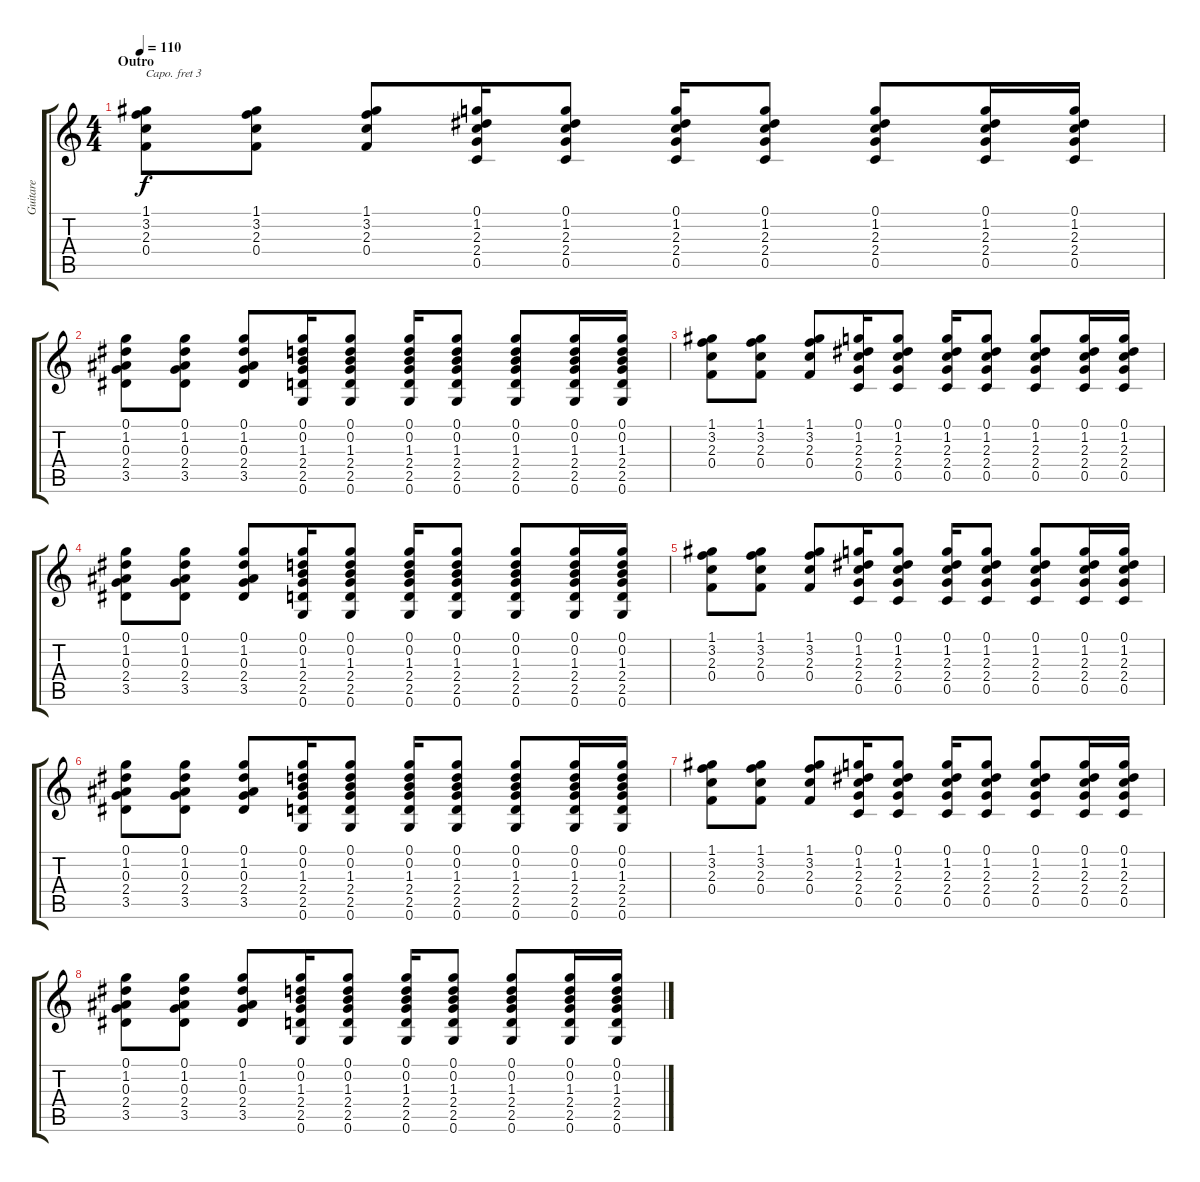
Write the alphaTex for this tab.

\track ("Guitare" "Guitare") {instrument electricguitarmuted}
\staff {score tabs}
\capo 3
\tuning (E4 B3 G3 D3 A2 E2) {hide}
\ts (4 4)
\section ("" "Outro")
\tempo 110
\clef g2
\ks c
(1.1 3.2 2.3 0.4).8{dy f} (1.1 3.2 2.3 0.4).8 (1.1 3.2 2.3 0.4).8 (0.1 1.2 2.3 2.4 0.5).16 (0.1 1.2 2.3 2.4 0.5).8 (0.1 1.2 2.3 2.4 0.5).16 (0.1 1.2 2.3 2.4 0.5).8 (0.1 1.2 2.3 2.4 0.5).8 (0.1 1.2 2.3 2.4 0.5).16 (0.1 1.2 2.3 2.4 0.5).16 |
(0.1 1.2 0.3 2.4 3.5).8 (0.1 1.2 0.3 2.4 3.5).8 (0.1 1.2 0.3 2.4 3.5).8 (0.1 0.2 1.3 2.4 2.5 0.6).16 (0.1 0.2 1.3 2.4 2.5 0.6).8 (0.1 0.2 1.3 2.4 2.5 0.6).16 (0.1 0.2 1.3 2.4 2.5 0.6).8 (0.1 0.2 1.3 2.4 2.5 0.6).8 (0.1 0.2 1.3 2.4 2.5 0.6).16 (0.1 0.2 1.3 2.4 2.5 0.6).16 |
(1.1 3.2 2.3 0.4).8 (1.1 3.2 2.3 0.4).8 (1.1 3.2 2.3 0.4).8 (0.1 1.2 2.3 2.4 0.5).16 (0.1 1.2 2.3 2.4 0.5).8 (0.1 1.2 2.3 2.4 0.5).16 (0.1 1.2 2.3 2.4 0.5).8 (0.1 1.2 2.3 2.4 0.5).8 (0.1 1.2 2.3 2.4 0.5).16 (0.1 1.2 2.3 2.4 0.5).16 |
(0.1 1.2 0.3 2.4 3.5).8 (0.1 1.2 0.3 2.4 3.5).8 (0.1 1.2 0.3 2.4 3.5).8 (0.1 0.2 1.3 2.4 2.5 0.6).16 (0.1 0.2 1.3 2.4 2.5 0.6).8 (0.1 0.2 1.3 2.4 2.5 0.6).16 (0.1 0.2 1.3 2.4 2.5 0.6).8 (0.1 0.2 1.3 2.4 2.5 0.6).8 (0.1 0.2 1.3 2.4 2.5 0.6).16 (0.1 0.2 1.3 2.4 2.5 0.6).16 |
(1.1 3.2 2.3 0.4).8 (1.1 3.2 2.3 0.4).8 (1.1 3.2 2.3 0.4).8 (0.1 1.2 2.3 2.4 0.5).16 (0.1 1.2 2.3 2.4 0.5).8 (0.1 1.2 2.3 2.4 0.5).16 (0.1 1.2 2.3 2.4 0.5).8 (0.1 1.2 2.3 2.4 0.5).8 (0.1 1.2 2.3 2.4 0.5).16 (0.1 1.2 2.3 2.4 0.5).16 |
(0.1 1.2 0.3 2.4 3.5).8 (0.1 1.2 0.3 2.4 3.5).8 (0.1 1.2 0.3 2.4 3.5).8 (0.1 0.2 1.3 2.4 2.5 0.6).16 (0.1 0.2 1.3 2.4 2.5 0.6).8 (0.1 0.2 1.3 2.4 2.5 0.6).16 (0.1 0.2 1.3 2.4 2.5 0.6).8 (0.1 0.2 1.3 2.4 2.5 0.6).8 (0.1 0.2 1.3 2.4 2.5 0.6).16 (0.1 0.2 1.3 2.4 2.5 0.6).16 |
(1.1 3.2 2.3 0.4).8{volume 5} (1.1 3.2 2.3 0.4).8 (1.1 3.2 2.3 0.4).8 (0.1 1.2 2.3 2.4 0.5).16 (0.1 1.2 2.3 2.4 0.5).8 (0.1 1.2 2.3 2.4 0.5).16 (0.1 1.2 2.3 2.4 0.5).8 (0.1 1.2 2.3 2.4 0.5).8 (0.1 1.2 2.3 2.4 0.5).16 (0.1 1.2 2.3 2.4 0.5).16 |
(0.1 1.2 0.3 2.4 3.5).8 (0.1 1.2 0.3 2.4 3.5).8 (0.1 1.2 0.3 2.4 3.5).8 (0.1 0.2 1.3 2.4 2.5 0.6).16 (0.1 0.2 1.3 2.4 2.5 0.6).8 (0.1 0.2 1.3 2.4 2.5 0.6).16 (0.1 0.2 1.3 2.4 2.5 0.6).8 (0.1 0.2 1.3 2.4 2.5 0.6).8 (0.1 0.2 1.3 2.4 2.5 0.6).16 (0.1 0.2 1.3 2.4 2.5 0.6).16
